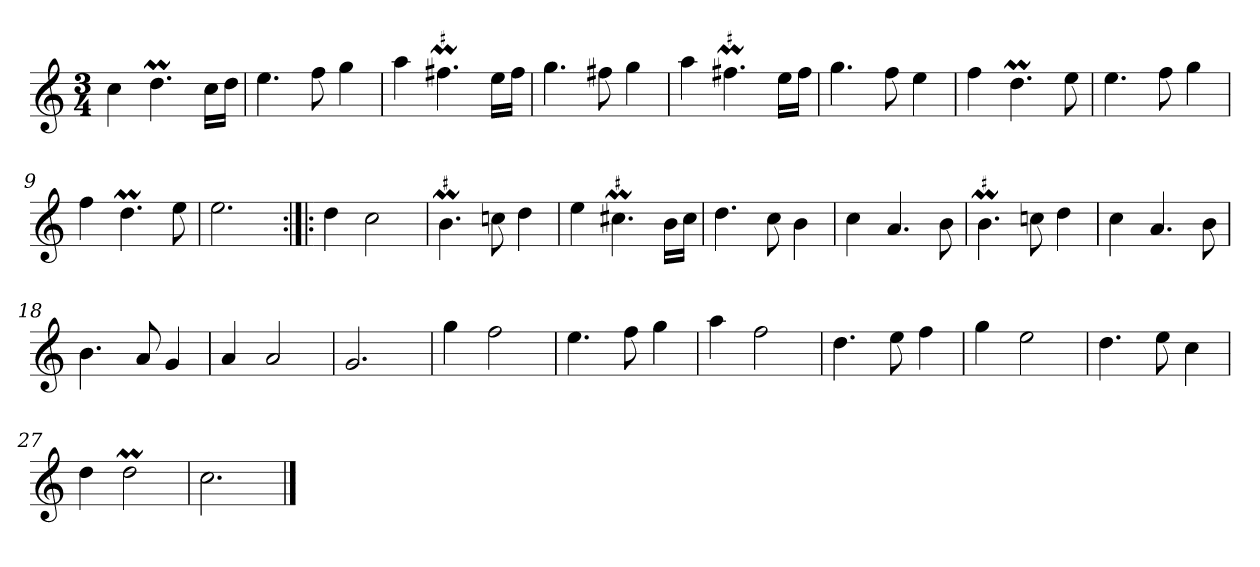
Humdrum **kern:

**kern
*part1
*staff1
*clefG2
*k[]
*C:
*M3/4
*MM120
=1
4cc
4.ddM
16cc\LL
16dd\JJ
=2
4.ee
8ff
4gg
=3
4aa
!LO:MOR:acc=#
4.ff#XM
16ee\LL
16ff#\JJ
=4
4.gg
8ff#X
4gg
=5
4aa
!LO:MOR:acc=#
4.ff#XM
16ee\LL
16ff#\JJ
=6
4.gg
8ff
4ee
=7
4ff
4.ddM
8ee
=8
4.ee
8ff
4gg
=9
4ff
4.ddM
8ee
=10
2.ee
=11:|!|:
4dd
2cc
=12
!LO:MOR:acc=#
4.bM
8ccn
4dd
=13
4ee
!LO:MOR:acc=#
4.cc#XM
16b\LL
16cc#\JJ
=14
4.dd
8cc
4b
=15
4cc
4.a
8b
=16
!LO:MOR:acc=#
4.bM
8ccn
4dd
=17
4cc
4.a
8b
=18
4.b
8a
4g
=19
4a
2a
=20
2.g
=21
4gg
2ff
=22
4.ee
8ff
4gg
=23
4aa
2ff
=24
4.dd
8ee
4ff
=25
4gg
2ee
=26
4.dd
8ee
4cc
=27
4dd
2ddM
=28
2.cc
==
*-
